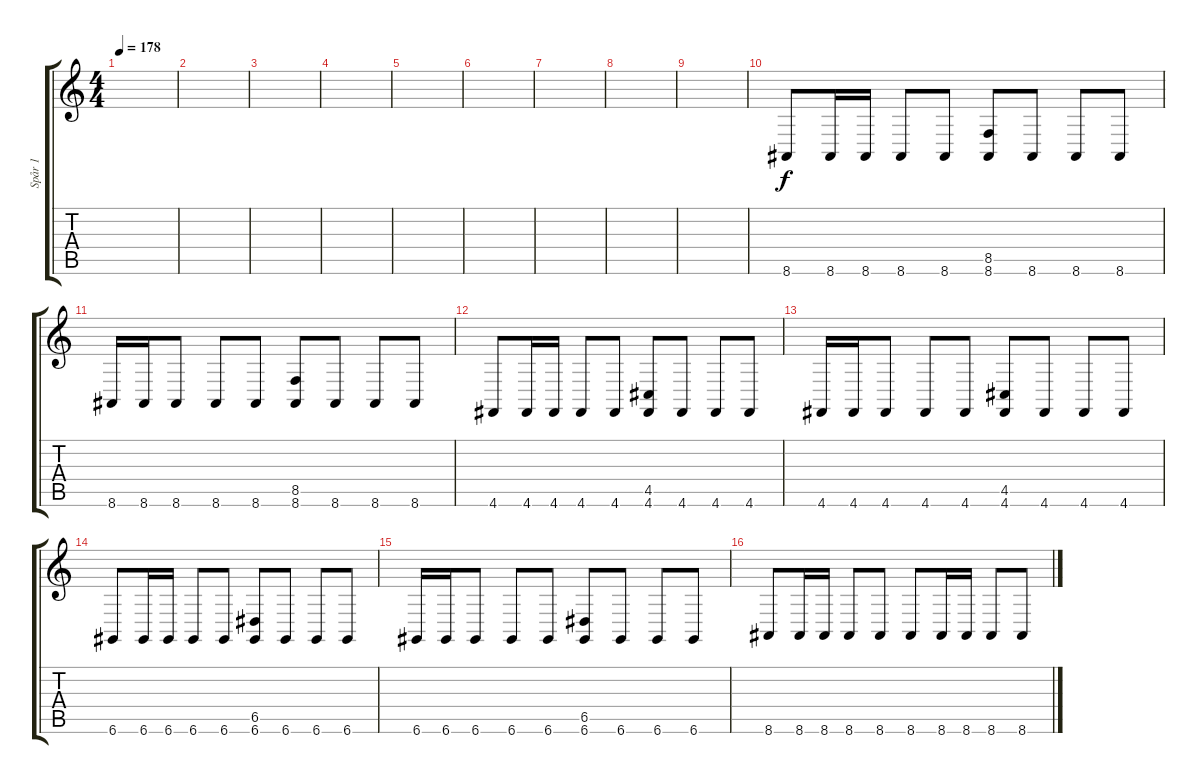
\track ("Spår 1" "Spår 1") {instrument lead2sawtooth}
\staff {score tabs}
\tuning (E4 B3 G3 D3 A2 D2) {hide}
\ts (4 4)
\tempo 178
\clef g2
\ks c
|
|
|
|
|
|
|
|
|
8.6.8 8.6.16 8.6.16 8.6.8 8.6.8 (8.5 8.6).8 8.6.8 8.6.8 8.6.8 |
8.6.16 8.6.16 8.6.8 8.6.8 8.6.8 (8.5 8.6).8 8.6.8 8.6.8 8.6.8 |
4.6.8 4.6.16 4.6.16 4.6.8 4.6.8 (4.5 4.6).8 4.6.8 4.6.8 4.6.8 |
4.6.16 4.6.16 4.6.8 4.6.8 4.6.8 (4.5 4.6).8 4.6.8 4.6.8 4.6.8 |
6.6.8 6.6.16 6.6.16 6.6.8 6.6.8 (6.5 6.6).8 6.6.8 6.6.8 6.6.8 |
6.6.16 6.6.16 6.6.8 6.6.8 6.6.8 (6.5 6.6).8 6.6.8 6.6.8 6.6.8 |
8.6.8 8.6.16 8.6.16 8.6.8 8.6.8 8.6.8 8.6.16 8.6.16 8.6.8 8.6.8
